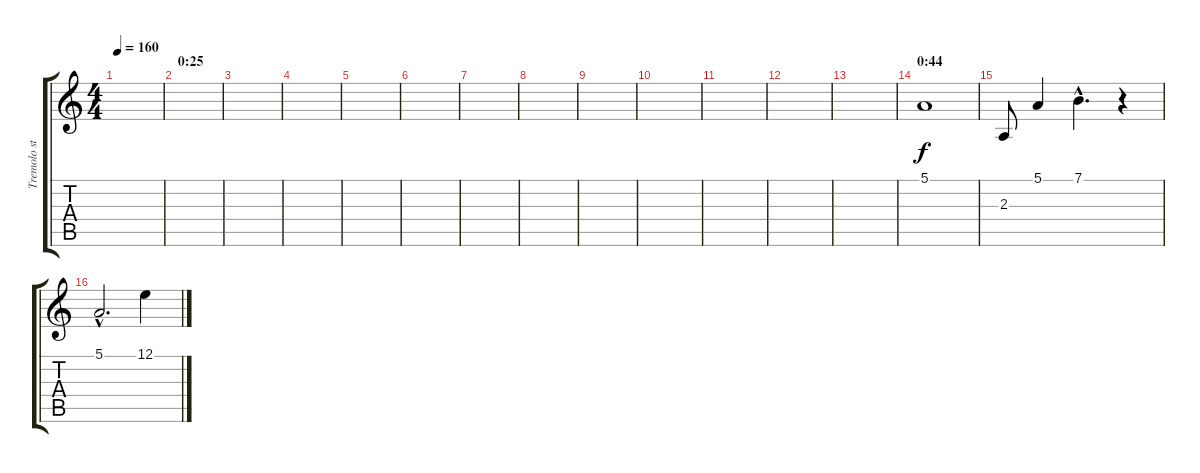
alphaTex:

\track ("Tremolo stuff" "Tremolo st") {instrument tremolostrings}
\staff {score tabs}
\tuning (E4 B3 G3 D3 A2 E2) {hide}
\ts (4 4)
\tempo 160
\clef g2
\ks c
|
\section ("" "0:25")
|
|
|
|
|
|
|
|
|
|
|
|
\section ("" "0:44")
5.1.1{volume 9} |
2.3.8 5.1.4 7.1{hac}.4{d} r.4 |
5.1{hac}.2{d} 12.1.4
